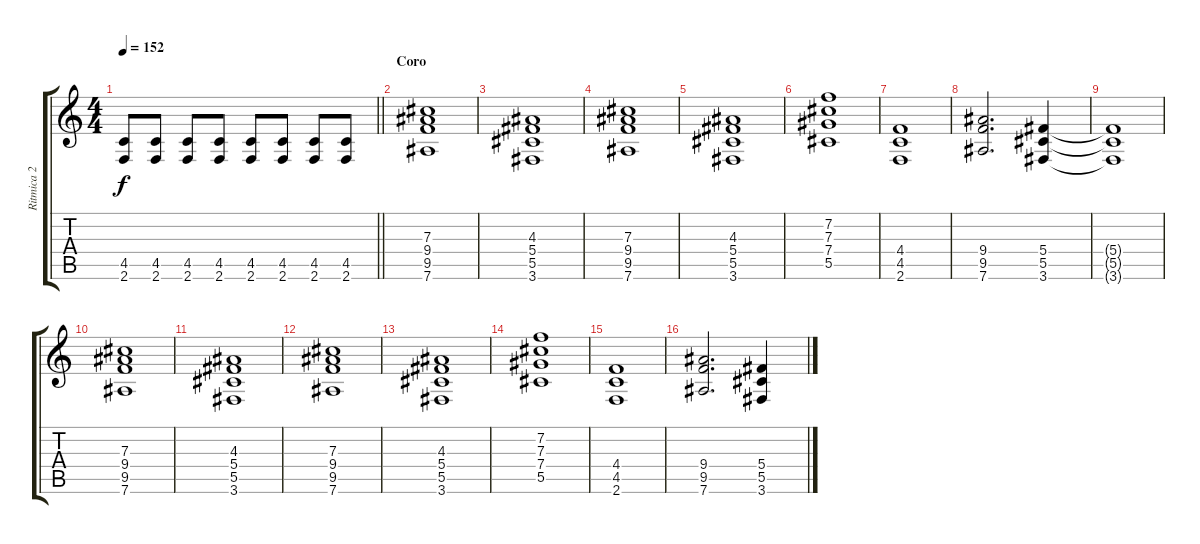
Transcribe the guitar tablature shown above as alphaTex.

\track ("Ritmica 2" "Ritmica 2") {instrument distortionguitar}
\staff {score tabs}
\tuning (Eb4 Bb3 Gb3 Db3 Ab2 Eb2) {hide}
\ts (4 4)
\tempo 152
\clef g2
\barLineRight lightlight
\ks c
(4.5 2.6).8{dy f} (4.5 2.6).8 (4.5 2.6).8 (4.5 2.6).8 (4.5 2.6).8 (4.5 2.6).8 (4.5 2.6).8 (4.5 2.6).8 |
\section ("" "Coro")
(7.3 9.4 9.5 7.6).1 |
(4.3 5.4 5.5 3.6).1 |
(7.3 9.4 9.5 7.6).1 |
(4.3 5.4 5.5 3.6).1 |
(7.2 7.3 7.4 5.5).1 |
(4.4 4.5 2.6).1 |
(9.4 9.5 7.6).2{d} (5.4 5.5 3.6).4 |
(5.4{t} 5.5{t} 3.6{t}).1 |
(7.3 9.4 9.5 7.6).1 |
(4.3 5.4 5.5 3.6).1 |
(7.3 9.4 9.5 7.6).1 |
(4.3 5.4 5.5 3.6).1 |
(7.2 7.3 7.4 5.5).1 |
(4.4 4.5 2.6).1 |
(9.4 9.5 7.6).2{d} (5.4 5.5 3.6).4
